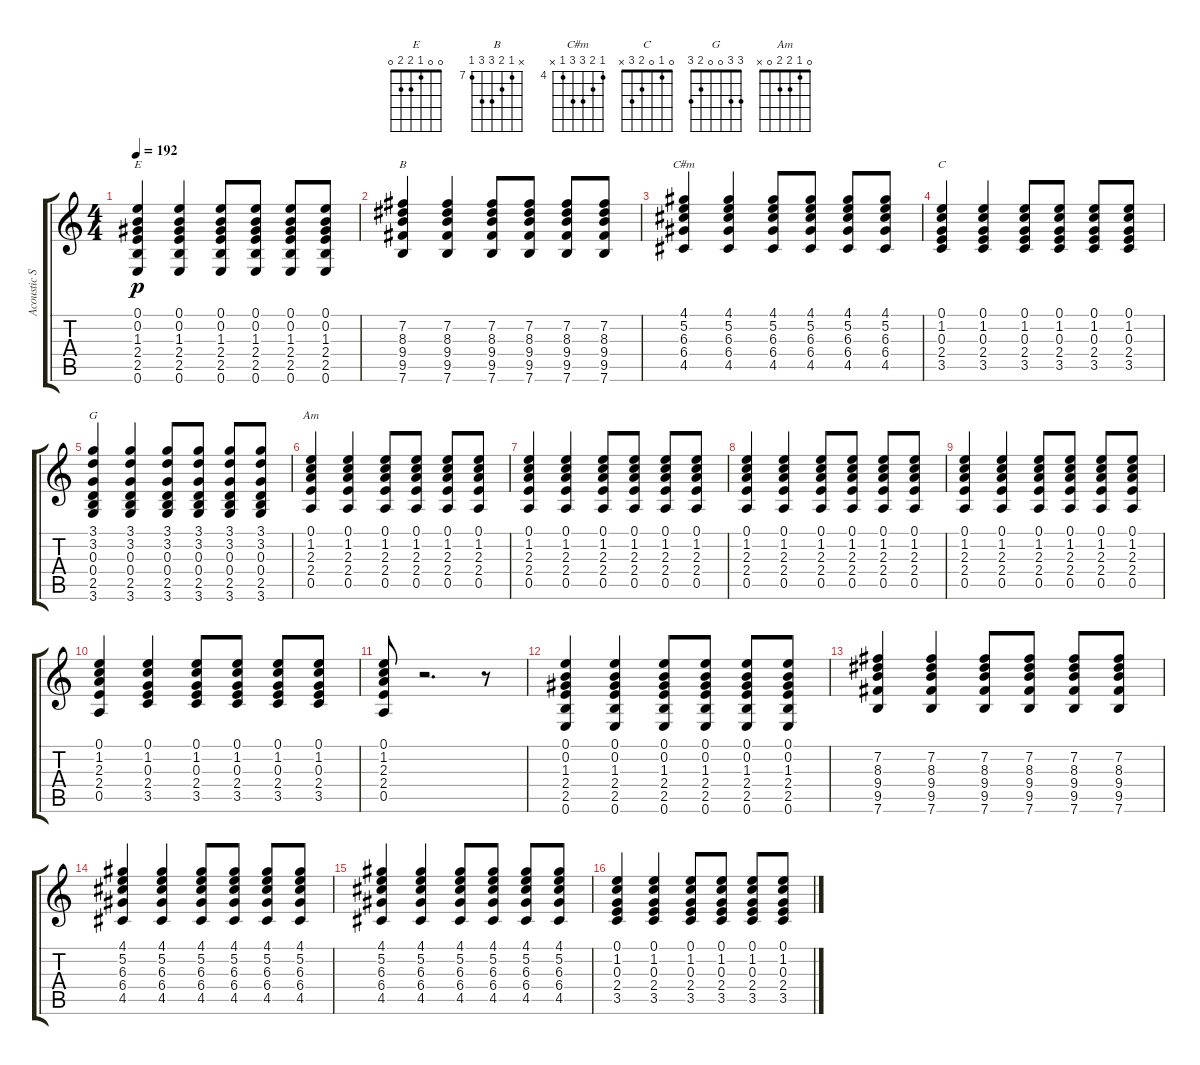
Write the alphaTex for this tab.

\track ("Acoustic Steel Stg. 1" "Acoustic S") {instrument acousticguitarsteel}
\staff {score tabs}
\tuning (E4 B3 G3 D3 A2 E2) {hide}
\chord ("E" 0 0 1 2 2 0)
\chord ("B" x 7 8 9 9 7) {firstfret 7}
\chord ("C#m" 4 5 6 6 4 x) {firstfret 4}
\chord ("C" 0 1 0 2 3 x)
\chord ("G" 3 3 0 0 2 3)
\chord ("Am" 0 1 2 2 0 x)
\ts (4 4)
\tempo 192
\clef g2
\ks c
(0.1 0.2 1.3 2.4 2.5 0.6).4{ch "E" dy p} (0.1 0.2 1.3 2.4 2.5 0.6).4 (0.1 0.2 1.3 2.4 2.5 0.6).8 (0.1 0.2 1.3 2.4 2.5 0.6).8 (0.1 0.2 1.3 2.4 2.5 0.6).8 (0.1 0.2 1.3 2.4 2.5 0.6).8 |
(7.2 8.3 9.4 9.5 7.6).4{ch "B"} (7.2 8.3 9.4 9.5 7.6).4 (7.2 8.3 9.4 9.5 7.6).8 (7.2 8.3 9.4 9.5 7.6).8 (7.2 8.3 9.4 9.5 7.6).8 (7.2 8.3 9.4 9.5 7.6).8 |
(4.1 5.2 6.3 6.4 4.5).4{ch "C#m"} (4.1 5.2 6.3 6.4 4.5).4 (4.1 5.2 6.3 6.4 4.5).8 (4.1 5.2 6.3 6.4 4.5).8 (4.1 5.2 6.3 6.4 4.5).8 (4.1 5.2 6.3 6.4 4.5).8 |
(0.1 1.2 0.3 2.4 3.5).4{ch "C"} (0.1 1.2 0.3 2.4 3.5).4 (0.1 1.2 0.3 2.4 3.5).8 (0.1 1.2 0.3 2.4 3.5).8 (0.1 1.2 0.3 2.4 3.5).8 (0.1 1.2 0.3 2.4 3.5).8 |
(3.1 3.2 0.3 0.4 2.5 3.6).4{ch "G"} (3.1 3.2 0.3 0.4 2.5 3.6).4 (3.1 3.2 0.3 0.4 2.5 3.6).8 (3.1 3.2 0.3 0.4 2.5 3.6).8 (3.1 3.2 0.3 0.4 2.5 3.6).8 (3.1 3.2 0.3 0.4 2.5 3.6).8 |
(0.1 1.2 2.3 2.4 0.5).4{ch "Am"} (0.1 1.2 2.3 2.4 0.5).4 (0.1 1.2 2.3 2.4 0.5).8 (0.1 1.2 2.3 2.4 0.5).8 (0.1 1.2 2.3 2.4 0.5).8 (0.1 1.2 2.3 2.4 0.5).8 |
(0.1 1.2 2.3 2.4 0.5).4 (0.1 1.2 2.3 2.4 0.5).4 (0.1 1.2 2.3 2.4 0.5).8 (0.1 1.2 2.3 2.4 0.5).8 (0.1 1.2 2.3 2.4 0.5).8 (0.1 1.2 2.3 2.4 0.5).8 |
(0.1 1.2 2.3 2.4 0.5).4 (0.1 1.2 2.3 2.4 0.5).4 (0.1 1.2 2.3 2.4 0.5).8 (0.1 1.2 2.3 2.4 0.5).8 (0.1 1.2 2.3 2.4 0.5).8 (0.1 1.2 2.3 2.4 0.5).8 |
(0.1 1.2 2.3 2.4 0.5).4 (0.1 1.2 2.3 2.4 0.5).4 (0.1 1.2 2.3 2.4 0.5).8 (0.1 1.2 2.3 2.4 0.5).8 (0.1 1.2 2.3 2.4 0.5).8 (0.1 1.2 2.3 2.4 0.5).8 |
(0.1 1.2 2.3 2.4 0.5).4 (0.1 1.2 0.3 2.4 3.5).4 (0.1 1.2 0.3 2.4 3.5).8 (0.1 1.2 0.3 2.4 3.5).8 (0.1 1.2 0.3 2.4 3.5).8 (0.1 1.2 0.3 2.4 3.5).8 |
(0.1 1.2 2.3 2.4 0.5).8 r.2{d} r.8 |
(0.1 0.2 1.3 2.4 2.5 0.6).4 (0.1 0.2 1.3 2.4 2.5 0.6).4 (0.1 0.2 1.3 2.4 2.5 0.6).8 (0.1 0.2 1.3 2.4 2.5 0.6).8 (0.1 0.2 1.3 2.4 2.5 0.6).8 (0.1 0.2 1.3 2.4 2.5 0.6).8 |
(7.2 8.3 9.4 9.5 7.6).4 (7.2 8.3 9.4 9.5 7.6).4 (7.2 8.3 9.4 9.5 7.6).8 (7.2 8.3 9.4 9.5 7.6).8 (7.2 8.3 9.4 9.5 7.6).8 (7.2 8.3 9.4 9.5 7.6).8 |
(4.1 5.2 6.3 6.4 4.5).4 (4.1 5.2 6.3 6.4 4.5).4 (4.1 5.2 6.3 6.4 4.5).8 (4.1 5.2 6.3 6.4 4.5).8 (4.1 5.2 6.3 6.4 4.5).8 (4.1 5.2 6.3 6.4 4.5).8 |
(4.1 5.2 6.3 6.4 4.5).4 (4.1 5.2 6.3 6.4 4.5).4 (4.1 5.2 6.3 6.4 4.5).8 (4.1 5.2 6.3 6.4 4.5).8 (4.1 5.2 6.3 6.4 4.5).8 (4.1 5.2 6.3 6.4 4.5).8 |
(0.1 1.2 0.3 2.4 3.5).4 (0.1 1.2 0.3 2.4 3.5).4 (0.1 1.2 0.3 2.4 3.5).8 (0.1 1.2 0.3 2.4 3.5).8 (0.1 1.2 0.3 2.4 3.5).8 (0.1 1.2 0.3 2.4 3.5).8
